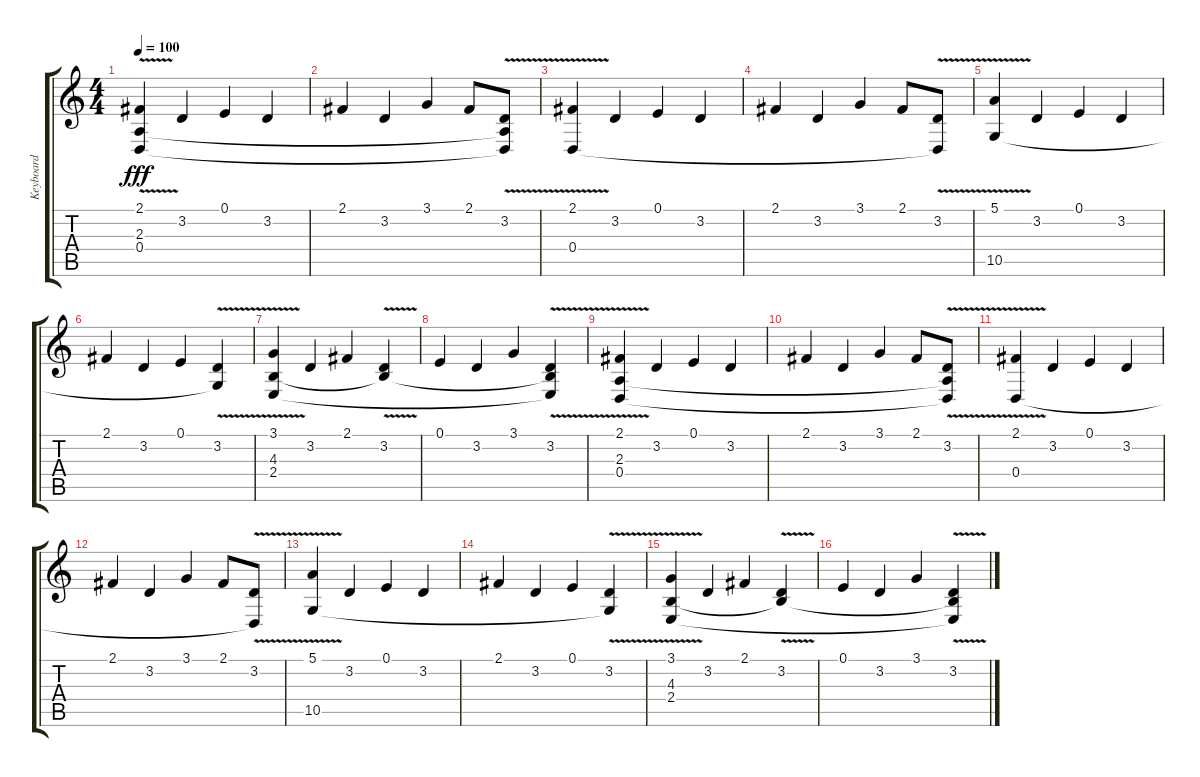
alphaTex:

\track ("Keyboard" "Keyboard") {instrument drawbarorgan}
\staff {score tabs}
\tuning (E4 B3 G3 D3 A2 E2) {hide}
\ts (4 4)
\tempo 100
\clef g2
\ks c
(2.1 2.3{v} 0.4{v}).4{dy fff} 3.2.4 0.1.4 3.2.4 |
2.1.4 3.2.4 3.1.4 2.1.8 (3.2 2.3{t} 0.4{t}).8 |
(2.1 0.4{v}).4 3.2.4 0.1.4 3.2.4 |
2.1.4 3.2.4 3.1.4 2.1.8 (3.2 0.4{t}).8 |
(5.1 10.5{v}).4 3.2.4 0.1.4 3.2.4 |
2.1.4 3.2.4 0.1.4 (3.2 10.5{t}).4 |
(3.1 4.3{v} 2.4{v}).4 3.2.4 2.1.4 (3.2 4.3{t}).4 |
0.1.4 3.2.4 3.1.4 (3.2 4.3{t} 2.4{t}).4 |
(2.1 2.3{v} 0.4{v}).4 3.2.4 0.1.4 3.2.4 |
2.1.4 3.2.4 3.1.4 2.1.8 (3.2 2.3{t} 0.4{t}).8 |
(2.1 0.4{v}).4 3.2.4 0.1.4 3.2.4 |
2.1.4 3.2.4 3.1.4 2.1.8 (3.2 0.4{t}).8 |
(5.1 10.5{v}).4 3.2.4 0.1.4 3.2.4 |
2.1.4 3.2.4 0.1.4 (3.2 10.5{t}).4 |
(3.1 4.3{v} 2.4{v}).4 3.2.4 2.1.4 (3.2 4.3{t}).4 |
0.1.4 3.2.4 3.1.4 (3.2 4.3{t} 2.4{t}).4
